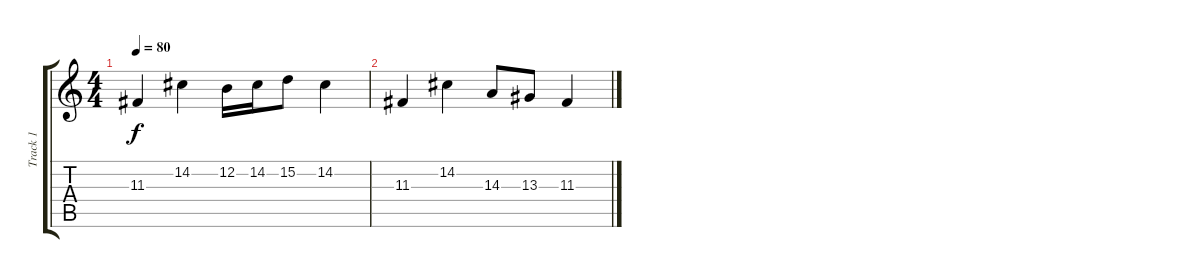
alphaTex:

\track ("Track 1" "Track 1") {instrument flute}
\staff {score tabs}
\tuning (E4 B3 G3 D3 A2 E2) {hide}
\ts (4 4)
\tempo 80
\clef g2
\ks c
11.3.4{dy f} 14.2.4 12.2.16 14.2.16 15.2.8 14.2.4 |
11.3.4 14.2.4 14.3.8 13.3.8 11.3.4
